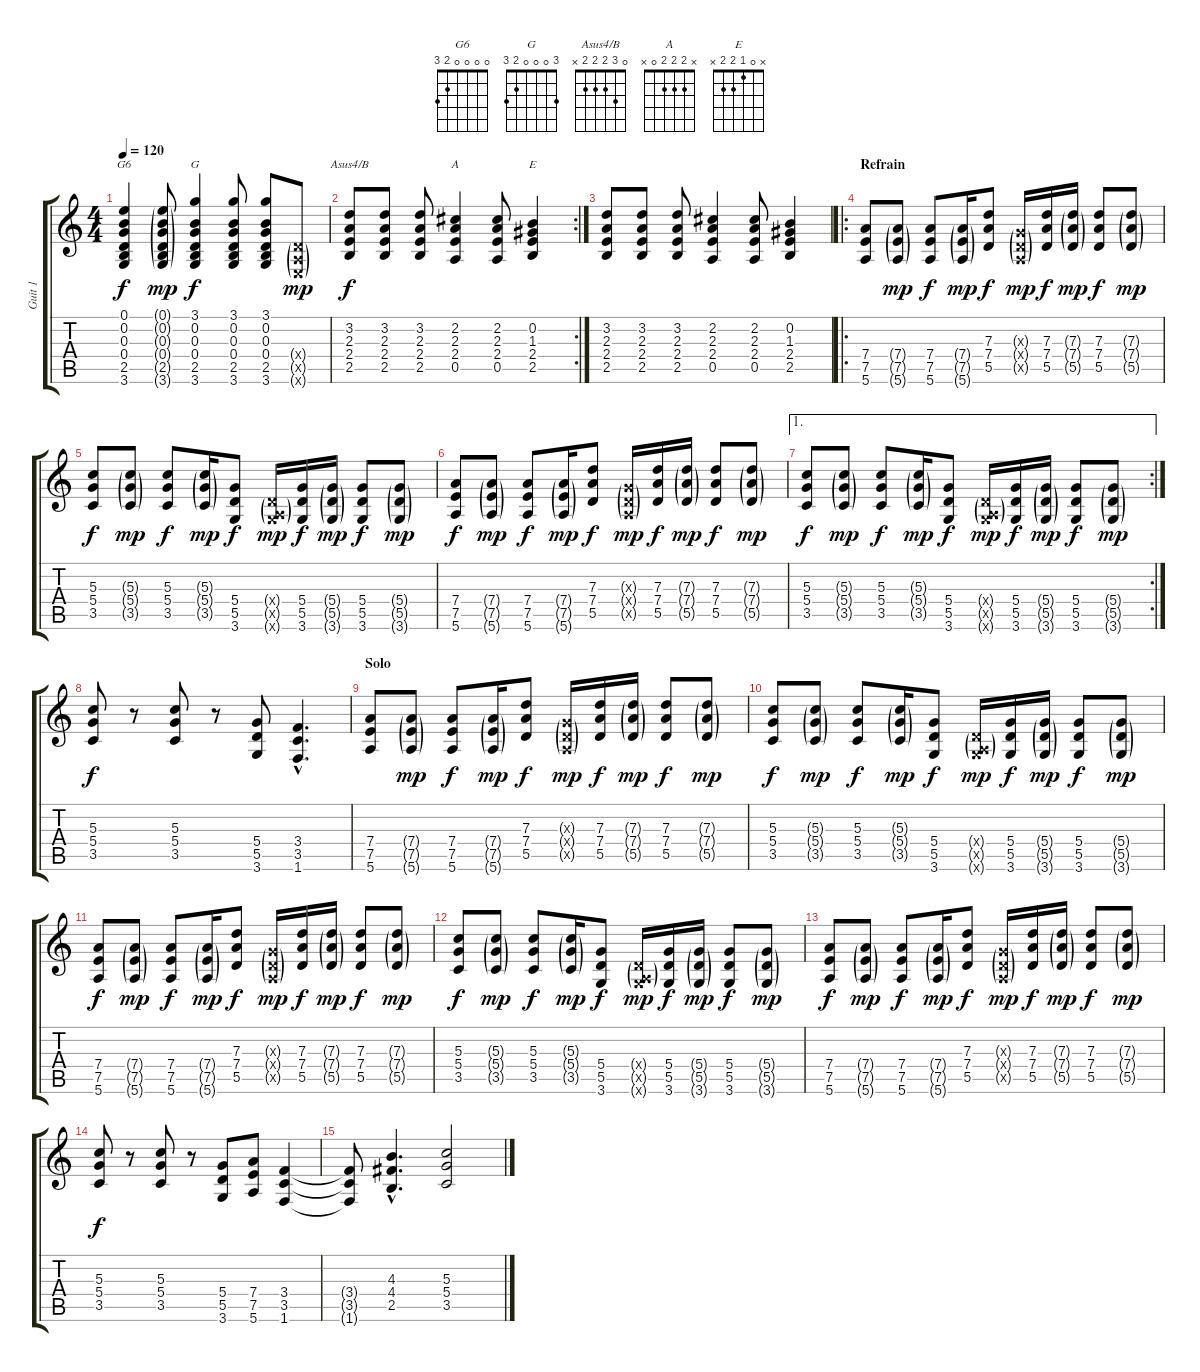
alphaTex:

\track ("Guit 1" "Guit 1") {instrument electricguitarclean}
\staff {score tabs}
\tuning (E4 B3 G3 D3 A2 E2) {hide}
\chord ("G6" 0 0 0 0 2 3)
\chord ("G" 3 0 0 0 2 3)
\chord ("Asus4/B" 0 3 2 2 2 x)
\chord ("A" x 2 2 2 0 x)
\chord ("E" x 0 1 2 2 x)
\ts (4 4)
\tempo 120
\clef g2
\ks c
(0.1 0.2 0.3 0.4 2.5 3.6).4{ch "G6" dy f} (0.1{g} 0.2{g} 0.3{g} 0.4{g} 2.5{g} 3.6{g}).8{dy mp} (3.1 0.2 0.3 0.4 2.5 3.6).4{ch "G" dy f} (3.1 0.2 0.3 0.4 2.5 3.6).8 (3.1 0.2 0.3 0.4 2.5 3.6).8 (0.4{g x} 0.5{g x} 0.6{g x}).8{dy mp} |
\rc 2
(3.2 2.3 2.4 2.5).8{ch "Asus4/B" dy f} (3.2 2.3 2.4 2.5).8 (3.2 2.3 2.4 2.5).8 (2.2 2.3 2.4 0.5).4{ch "A"} (2.2 2.3 2.4 0.5).8 (0.2 1.3 2.4 2.5).4{ch "E"} |
(3.2 2.3 2.4 2.5).8 (3.2 2.3 2.4 2.5).8 (3.2 2.3 2.4 2.5).8 (2.2 2.3 2.4 0.5).4 (2.2 2.3 2.4 0.5).8 (0.2 1.3 2.4 2.5).4 |
\ro
\section ("" "Refrain")
(7.4 7.5 5.6).8{instrument overdrivenguitar} (7.4{g} 7.5{g} 5.6{g}).8{dy mp} (7.4 7.5 5.6).8{dy f} (7.4{g} 7.5{g} 5.6{g}).16{dy mp} (7.3 7.4 5.5).8{dy f} (0.3{g x} 0.4{g x} 0.5{g x}).16{dy mp} (7.3 7.4 5.5).16{dy f} (7.3{g} 7.4{g} 5.5{g}).16{dy mp} (7.3 7.4 5.5).8{dy f} (7.3{g} 7.4{g} 5.5{g}).8{dy mp} |
(5.3 5.4 3.5).8{dy f instrument overdrivenguitar} (5.3{g} 5.4{g} 3.5{g}).8{dy mp} (5.3 5.4 3.5).8{dy f} (5.3{g} 5.4{g} 3.5{g}).16{dy mp} (5.4 5.5 3.6).8{dy f} (0.4{g x} 0.5{g x} 3.6{g x}).16{dy mp} (5.4 5.5 3.6).16{dy f} (5.4{g} 5.5{g} 3.6{g}).16{dy mp} (5.4 5.5 3.6).8{dy f} (5.4{g} 5.5{g} 3.6{g}).8{dy mp} |
(7.4 7.5 5.6).8{dy f instrument overdrivenguitar} (7.4{g} 7.5{g} 5.6{g}).8{dy mp} (7.4 7.5 5.6).8{dy f} (7.4{g} 7.5{g} 5.6{g}).16{dy mp} (7.3 7.4 5.5).8{dy f} (0.3{g x} 0.4{g x} 0.5{g x}).16{dy mp} (7.3 7.4 5.5).16{dy f} (7.3{g} 7.4{g} 5.5{g}).16{dy mp} (7.3 7.4 5.5).8{dy f} (7.3{g} 7.4{g} 5.5{g}).8{dy mp} |
\ae 1
\rc 2
(5.3 5.4 3.5).8{dy f instrument overdrivenguitar} (5.3{g} 5.4{g} 3.5{g}).8{dy mp} (5.3 5.4 3.5).8{dy f} (5.3{g} 5.4{g} 3.5{g}).16{dy mp} (5.4 5.5 3.6).8{dy f} (0.4{g x} 0.5{g x} 3.6{g x}).16{dy mp} (5.4 5.5 3.6).16{dy f} (5.4{g} 5.5{g} 3.6{g}).16{dy mp} (5.4 5.5 3.6).8{dy f} (5.4{g} 5.5{g} 3.6{g}).8{dy mp} |
(5.3 5.4 3.5).8{dy f instrument overdrivenguitar} r.8 (5.3 5.4 3.5).8 r.8 (5.4 5.5 3.6).8 (3.4{hac} 3.5{hac} 1.6{hac}).4{d} |
\section ("" "Solo")
(7.4 7.5 5.6).8{volume 10 instrument overdrivenguitar} (7.4{g} 7.5{g} 5.6{g}).8{dy mp} (7.4 7.5 5.6).8{dy f} (7.4{g} 7.5{g} 5.6{g}).16{dy mp} (7.3 7.4 5.5).8{dy f} (0.3{g x} 0.4{g x} 0.5{g x}).16{dy mp} (7.3 7.4 5.5).16{dy f} (7.3{g} 7.4{g} 5.5{g}).16{dy mp} (7.3 7.4 5.5).8{dy f} (7.3{g} 7.4{g} 5.5{g}).8{dy mp} |
(5.3 5.4 3.5).8{dy f} (5.3{g} 5.4{g} 3.5{g}).8{dy mp} (5.3 5.4 3.5).8{dy f} (5.3{g} 5.4{g} 3.5{g}).16{dy mp} (5.4 5.5 3.6).8{dy f} (0.4{g x} 0.5{g x} 3.6{g x}).16{dy mp} (5.4 5.5 3.6).16{dy f} (5.4{g} 5.5{g} 3.6{g}).16{dy mp} (5.4 5.5 3.6).8{dy f} (5.4{g} 5.5{g} 3.6{g}).8{dy mp} |
(7.4 7.5 5.6).8{dy f} (7.4{g} 7.5{g} 5.6{g}).8{dy mp} (7.4 7.5 5.6).8{dy f} (7.4{g} 7.5{g} 5.6{g}).16{dy mp} (7.3 7.4 5.5).8{dy f} (0.3{g x} 0.4{g x} 0.5{g x}).16{dy mp} (7.3 7.4 5.5).16{dy f} (7.3{g} 7.4{g} 5.5{g}).16{dy mp} (7.3 7.4 5.5).8{dy f} (7.3{g} 7.4{g} 5.5{g}).8{dy mp} |
(5.3 5.4 3.5).8{dy f} (5.3{g} 5.4{g} 3.5{g}).8{dy mp} (5.3 5.4 3.5).8{dy f} (5.3{g} 5.4{g} 3.5{g}).16{dy mp} (5.4 5.5 3.6).8{dy f} (0.4{g x} 0.5{g x} 3.6{g x}).16{dy mp} (5.4 5.5 3.6).16{dy f} (5.4{g} 5.5{g} 3.6{g}).16{dy mp} (5.4 5.5 3.6).8{dy f} (5.4{g} 5.5{g} 3.6{g}).8{dy mp} |
(7.4 7.5 5.6).8{dy f} (7.4{g} 7.5{g} 5.6{g}).8{dy mp} (7.4 7.5 5.6).8{dy f} (7.4{g} 7.5{g} 5.6{g}).16{dy mp} (7.3 7.4 5.5).8{dy f} (0.3{g x} 0.4{g x} 0.5{g x}).16{dy mp} (7.3 7.4 5.5).16{dy f} (7.3{g} 7.4{g} 5.5{g}).16{dy mp} (7.3 7.4 5.5).8{dy f} (7.3{g} 7.4{g} 5.5{g}).8{dy mp} |
(5.3 5.4 3.5).8{dy f instrument overdrivenguitar} r.8 (5.3 5.4 3.5).8 r.8 (5.4 5.5 3.6).8 (7.4 7.5 5.6).8 (3.4 3.5 1.6).4 |
(3.4{t} 3.5{t} 1.6{t}).8 (4.3{hac} 4.4{hac} 2.5{hac}).4{d} (5.3 5.4 3.5).2
